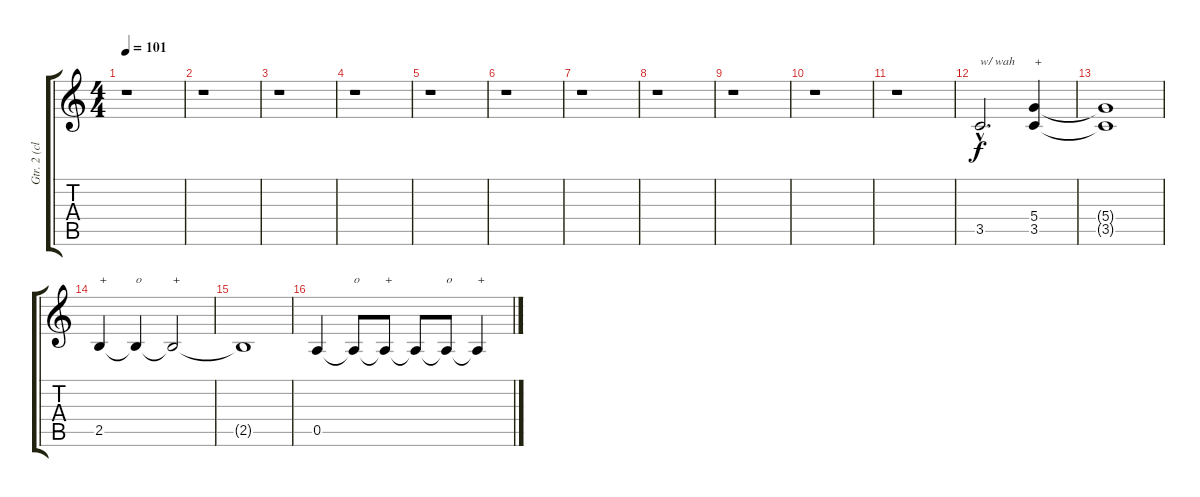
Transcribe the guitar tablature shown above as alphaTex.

\track ("Gtr. 2 (clean)" "Gtr. 2 (cl") {instrument electricguitarclean}
\staff {score tabs}
\tuning (E4 B3 G3 D3 A2 D2) {hide}
\ts (4 4)
\tempo 101
\clef g2
\ks c
r.1{dy f} |
r.1 |
r.1 |
r.1 |
r.1 |
r.1 |
r.1 |
r.1 |
r.1 |
r.1 |
r.1 |
3.5{hac}.2{d txt "w/ wah"} (5.4 3.5).4{txt "+"} |
(5.4{t} 3.5{t}).1 |
2.5.4{txt "+"} 2.5{t}.4{txt "o"} 2.5{t}.2{txt "+"} |
2.5{t}.1 |
0.5.4 0.5{t}.8{txt "o"} 0.5{t}.8{txt "+"} 0.5{t}.8 0.5{t}.8{txt "o"} 0.5{t}.4{txt "+"}
